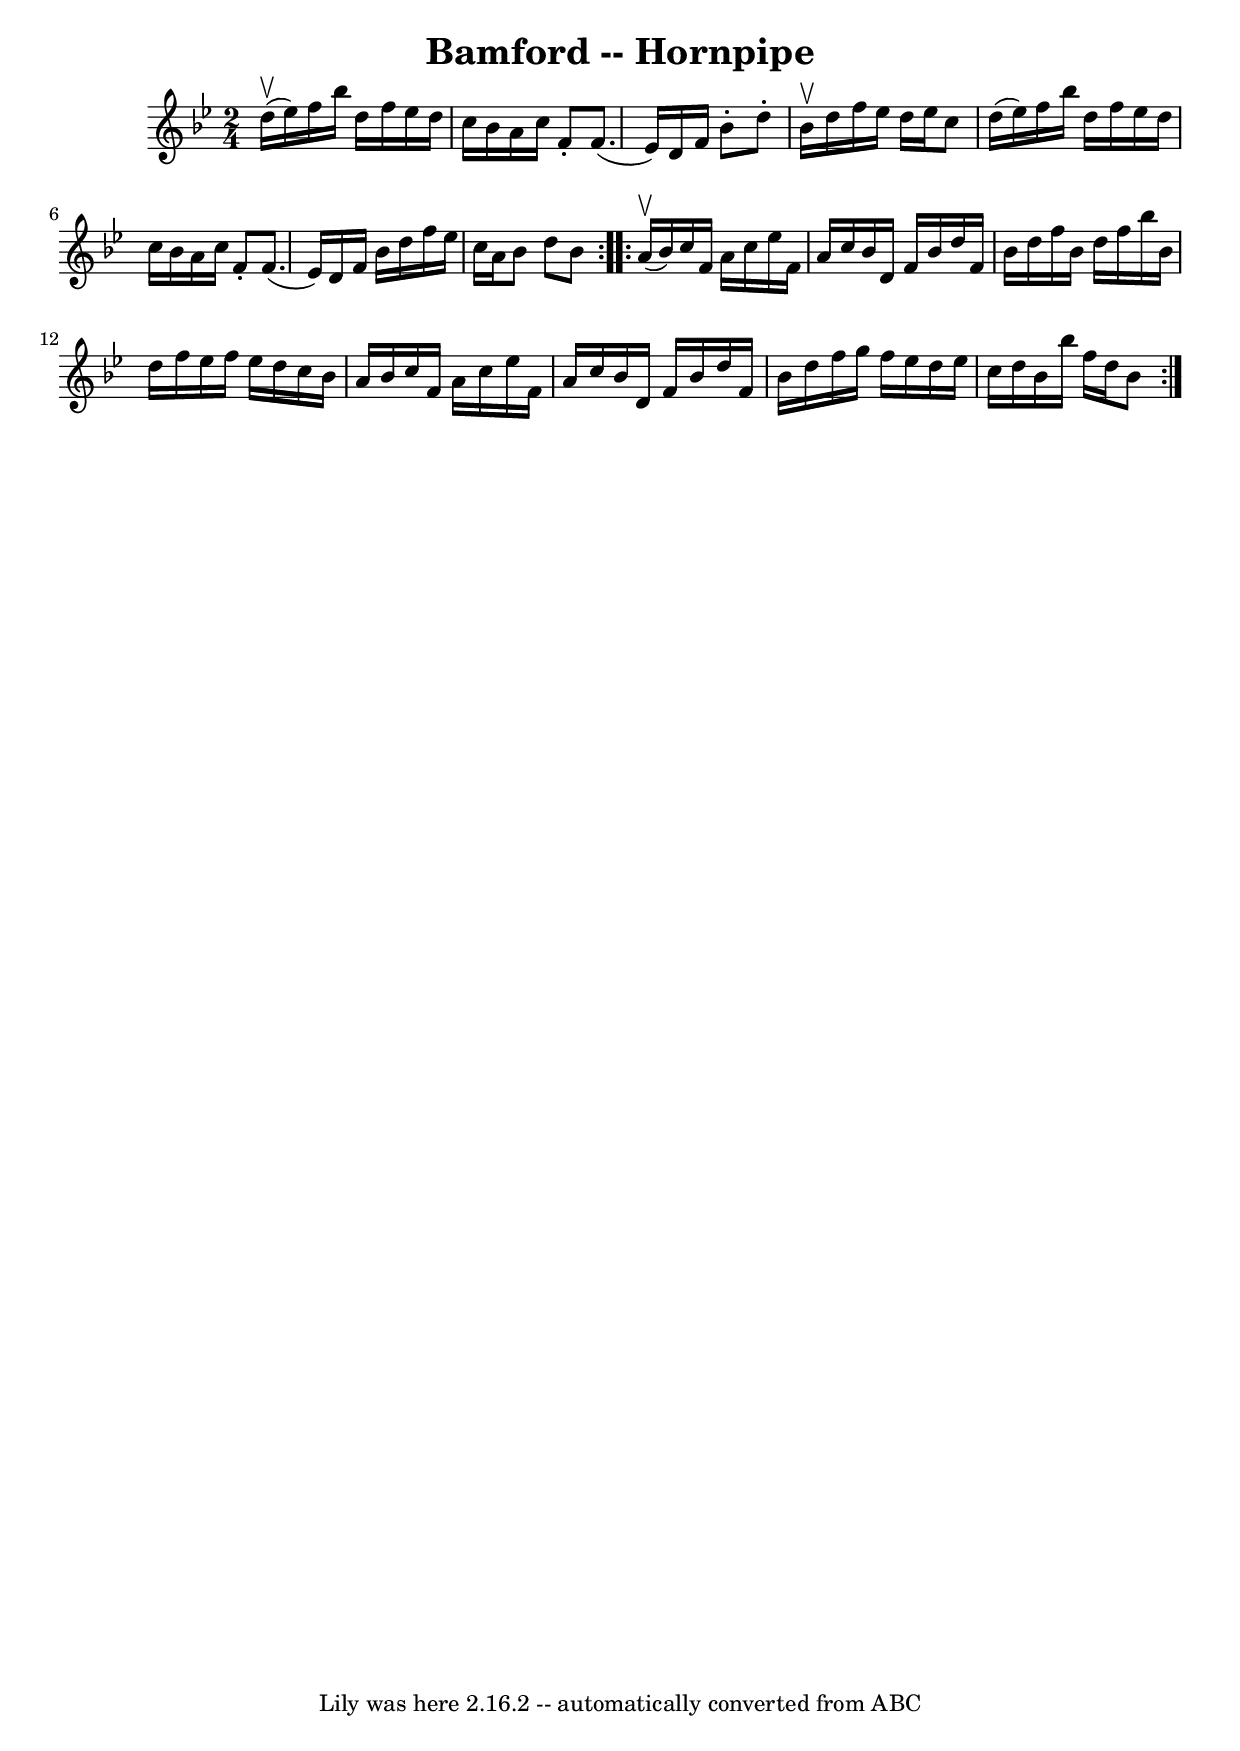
\version "2.16.2"
\include "Mammoth.ily"
\header {
  %% book = "Ryan's Mammoth Collection of Fiddle Tunes"
  crossRefNumber = "1"
  footnotes = ""
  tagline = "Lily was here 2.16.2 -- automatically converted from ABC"
  title = "Bamford -- Hornpipe"

}
voicedefault =  {



  \repeat volta 2 {

    \time 2/4 
    \key bes \major d''16 (^\upbow ees''16)   |
    f''16   
    bes''16 d''16 f''16 ees''16 d''16 c''16 bes'16    |
    
    a'16 c''16 f'8-. f'8. (ees'16)   |
    d'16 f'16    
    bes'8-. d''8-. bes'16^\upbow d''16    |
    f''16 ees''16    
    d''16 ees''16 c''8 d''16 (ees''16)   |
    f''16    
    bes''16 d''16 f''16 ees''16 d''16 c''16 bes'16    |
    
    a'16 c''16 f'8-. f'8. (ees'16)   |
    d'16 f'16    
    bes'16 d''16 f''16 ees''16 c''16 a'16    |
    bes'8    
    d''8 bes'8    
  }     
  \repeat volta 2 {
    a'16 (^\upbow bes'16)   
    |
    c''16 f'16 a'16 c''16 ees''16 f'16 a'16 c''16   
    |
    bes'16 d'16 f'16 bes'16 d''16 f'16 bes'16    
    d''16    |
    f''16 bes'16 d''16 f''16 bes''16 bes'16    
    d''16 f''16    |
    ees''16 f''16 ees''16 d''16 c''16    
    bes'16 a'16 bes'16    |
    c''16 f'16 a'16 c''16    
    ees''16 f'16 a'16 c''16    |
    bes'16 d'16 f'16 bes'16 
    d''16 f'16 bes'16 d''16    |
    f''16 g''16 f''16    
    ees''16 d''16 ees''16 c''16 d''16    |
    bes'16 bes''16   
    f''16 d''16 bes'8    
  }   

}

\score{
  <<

    \context Staff="default"
    {
      \voicedefault 
      
    }

  >>
  \layout {
    
  }
  \midi {
  }

}
